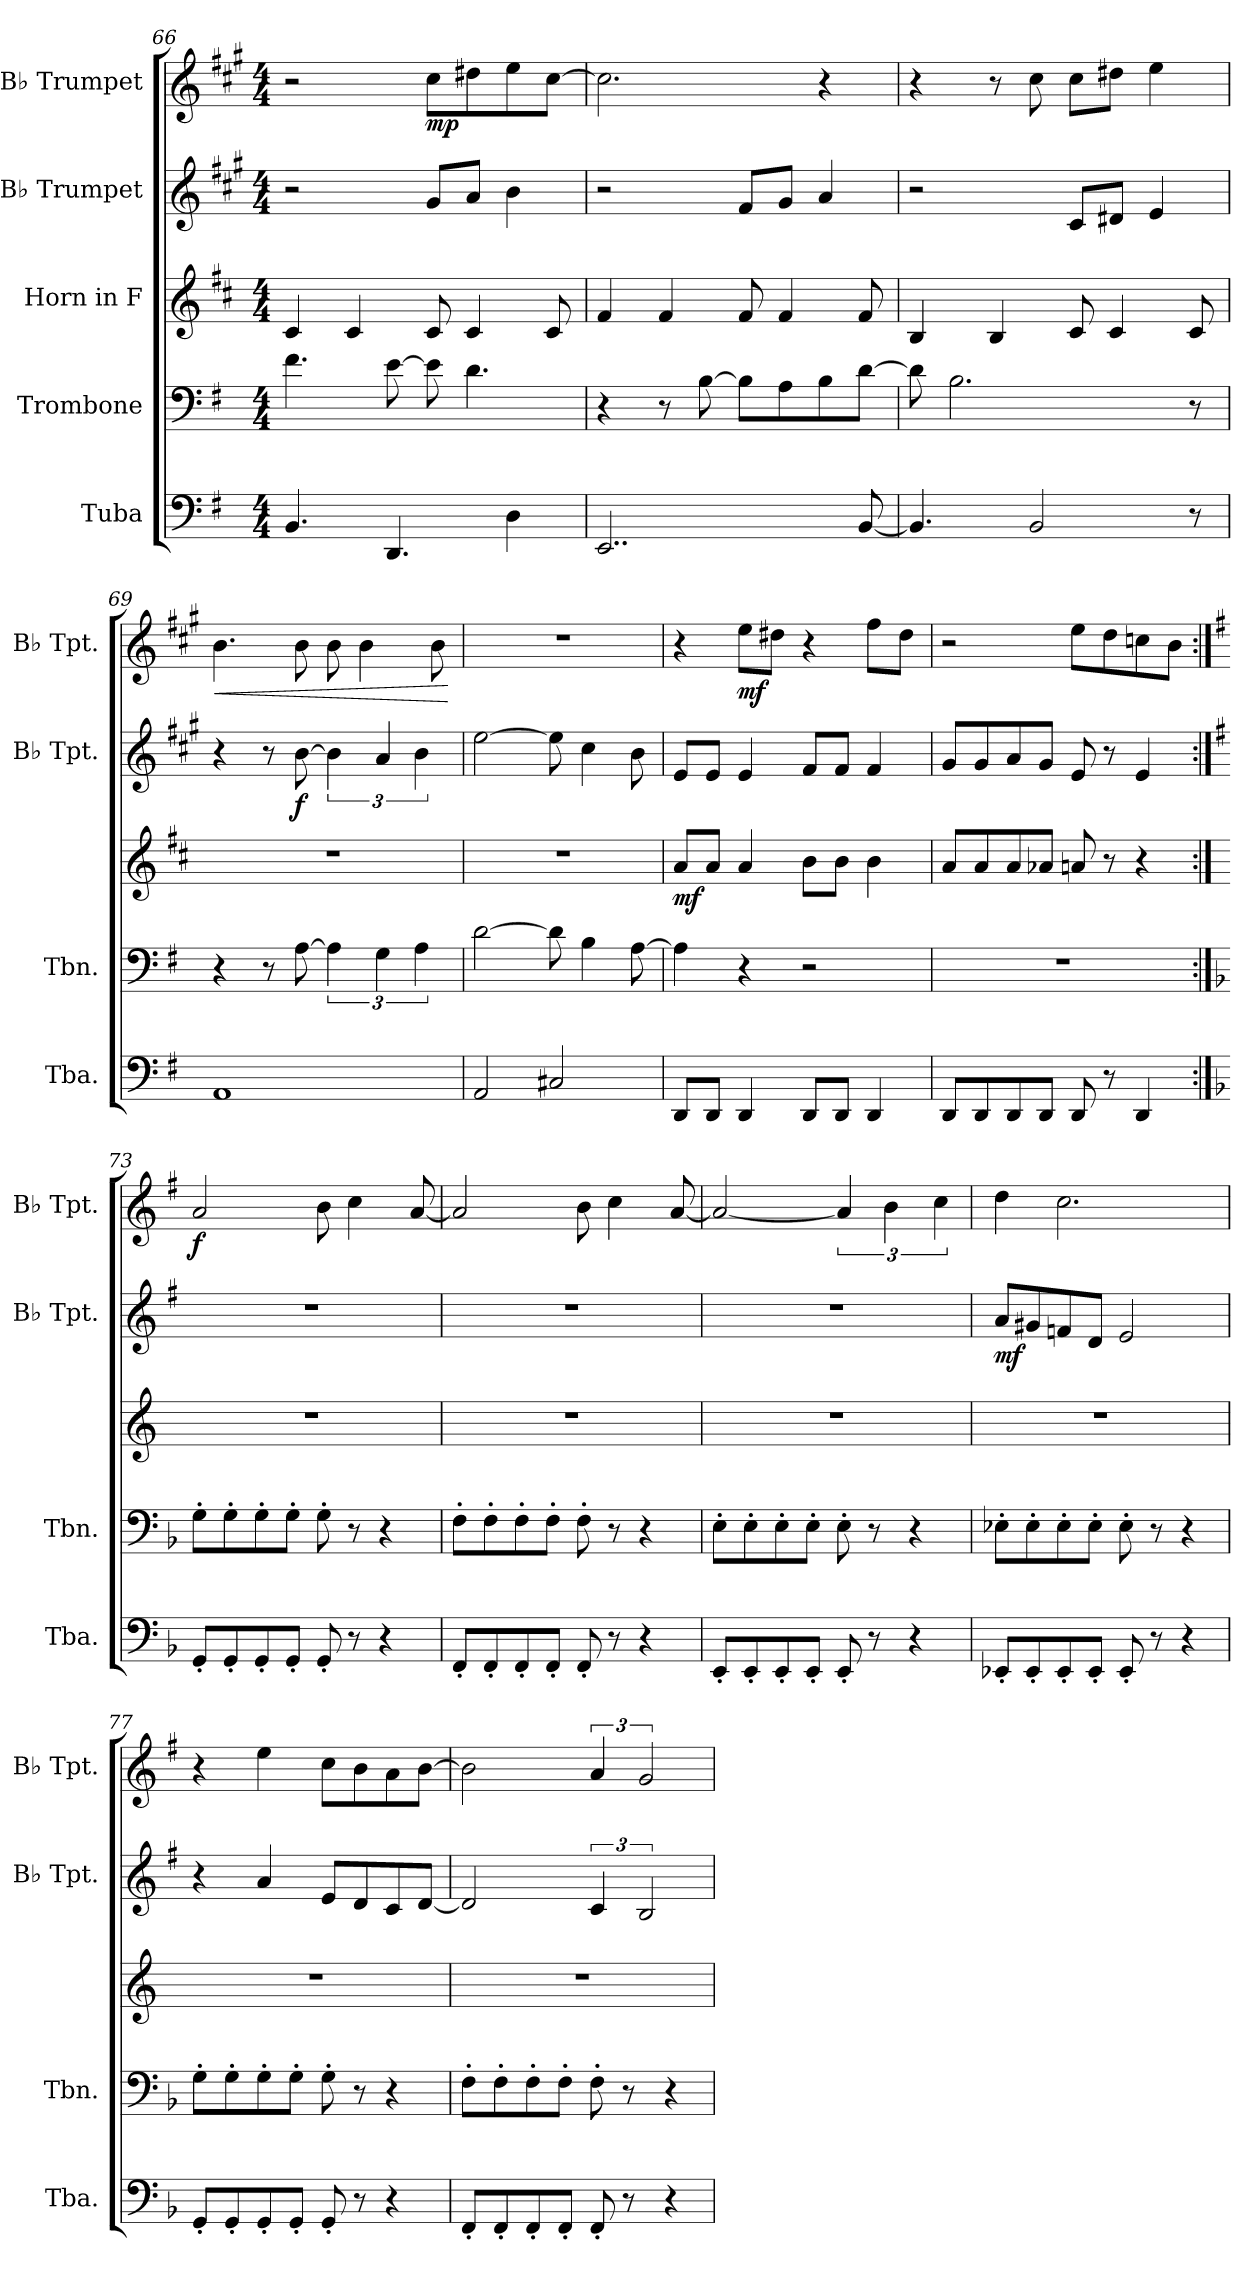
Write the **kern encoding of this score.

**kern	**kern	**kern	**dynam	**kern	**dynam	**kern	**dynam
*part5	*part4	*part3	*part3	*part2	*part2	*part1	*part1
*staff5	*staff4	*staff3	*staff3	*staff2	*staff2	*staff1	*staff1
*I"Tuba	*I"Trombone	*I"Horn in F	*	*I"B♭ Trumpet	*	*I"B♭ Trumpet	*
*I'Tba.	*I'Tbn.	*	*	*I'B♭ Tpt.	*	*I'B♭ Tpt.	*
*clefF4	*clefF4	*clefG2	*	*clefG2	*	*clefG2	*
*	*	*ITrd4c7	*	*ITrd1c2	*	*ITrd1c2	*
*k[f#]	*k[f#]	*k[f#]	*	*k[f#]	*	*k[f#]	*
*M4/4	*M4/4	*M4/4	*	*M4/4	*	*M4/4	*
=66	=66	=66	=66	=66	=66	=66	=66
4.BB/	4.f#\	4F#/	.	2r	.	2r	.
.	.	4F#/	.	.	.	.	.
4.DD/	[8e\	.	.	.	.	.	.
!	!	!	!	!	!	!	!LO:DY:b
.	8e\]	8F#/	.	8f#/L	.	8b\L	mp
.	4.d\	4F#/	.	8g/J	.	8cc#X\	.
4D\	.	.	.	4a\	.	8dd\	.
.	.	8F#/	.	.	.	[8b\J	.
=67	=67	=67	=67	=67	=67	=67	=67
2..EE/	4r	4B/	.	2r	.	2.b\]	.
.	8r	4B/	.	.	.	.	.
.	[8B\	.	.	.	.	.	.
.	8B\L]	8B/	.	8e/L	.	.	.
.	8A\	4B/	.	8f#/J	.	.	.
.	8B\	.	.	4g/	.	4r	.
[8BB/	[8d\J	8B/	.	.	.	.	.
!!LO:LB:g=z
=68	=68	=68	=68	=68	=68	=68	=68
4.BB/]	8d\]	4E/	.	2r	.	4r	.
.	2.B\	.	.	.	.	.	.
.	.	4E/	.	.	.	8r	.
2BB/	.	.	.	.	.	8b\	.
.	.	8F#/	.	8B/L	.	8b\L	.
.	.	4F#/	.	8c#X/J	.	8cc#X\J	.
.	.	.	.	4d/	.	4dd\	.
8r	8r	8F#/	.	.	.	.	.
=69	=69	=69	=69	=69	=69	=69	=69
!	!	!	!	!	!	!	!LO:HP:b
1AA	4r	1r	.	4r	.	4.a\	<
.	8r	.	.	8r	.	.	.
!	!	!	!	!	!LO:DY:b	!	!
.	[8A\	.	.	[8a\	f	8a\	.
.	6A\]	.	.	6a\]	.	8a\	.
.	.	.	.	.	.	4a\	.
.	6G\	.	.	6g/	.	.	.
.	6A\	.	.	6a\	.	.	.
.	.	.	.	.	.	8a\	.
.	.	.	.	.	.	.	[
=70	=70	=70	=70	=70	=70	=70	=70
2AA/	[2d\	1r	.	[2dd\	.	1r	.
2C#X/	8d\]	.	.	8dd\]	.	.	.
.	4B\	.	.	4b\	.	.	.
.	[8A\	.	.	8a\	.	.	.
=71	=71	=71	=71	=71	=71	=71	=71
!	!	!	!LO:DY:b	!	!	!	!
8DD/L	4A\]	8d/L	mf	8d/L	.	4r	.
8DD/J	.	8d/J	.	8d/J	.	.	.
!	!	!	!	!	!	!	!LO:DY:b
4DD/	4r	4d/	.	4d/	.	8dd\L	mf
.	.	.	.	.	.	8cc#X\J	.
8DD/L	2r	8e\L	.	8e/L	.	4r	.
8DD/J	.	8e\J	.	8e/J	.	.	.
4DD/	.	4e\	.	4e/	.	8ee\L	.
.	.	.	.	.	.	8cc#\J	.
!!LO:PB:g=z
=72	=72	=72	=72	=72	=72	=72	=72
8DD/L	1r	8d/L	.	8f#/L	.	2r	.
8DD/	.	8d/	.	8f#/	.	.	.
8DD/	.	8d/	.	8g/	.	.	.
8DD/J	.	8d-X/J	.	8f#/J	.	.	.
8DD/	.	8dn/	.	8d/	.	8dd\L	.
8r	.	8r	.	8r	.	8cc\	.
4DD/	.	4r	.	4d/	.	8b-X\	.
.	.	.	.	.	.	8a\J	.
=73:|!	=73:|!	=73:|!	=73:|!	=73:|!	=73:|!	=73:|!	=73:|!
*k[b-]	*k[b-]	*k[b-]	*	*k[b-]	*	*k[b-]	*
!	!	!	!	!	!	!	!LO:DY:b
8GG'/L	8G'\L	1r	.	1r	.	2g/	f
8GG'/	8G'\	.	.	.	.	.	.
8GG'/	8G'\	.	.	.	.	.	.
8GG'/J	8G'\J	.	.	.	.	.	.
8GG'/	8G'\	.	.	.	.	8a\	.
8r	8r	.	.	.	.	4b-\	.
4r	4r	.	.	.	.	.	.
.	.	.	.	.	.	[8g/	.
=74	=74	=74	=74	=74	=74	=74	=74
8FF'/L	8F'\L	1r	.	1r	.	2g/]	.
8FF'/	8F'\	.	.	.	.	.	.
8FF'/	8F'\	.	.	.	.	.	.
8FF'/J	8F'\J	.	.	.	.	.	.
8FF'/	8F'\	.	.	.	.	8a\	.
8r	8r	.	.	.	.	4b-\	.
4r	4r	.	.	.	.	.	.
.	.	.	.	.	.	[8g/	.
=75	=75	=75	=75	=75	=75	=75	=75
8EE'/L	8E'\L	1r	.	1r	.	2g/_	.
8EE'/	8E'\	.	.	.	.	.	.
8EE'/	8E'\	.	.	.	.	.	.
8EE'/J	8E'\J	.	.	.	.	.	.
8EE'/	8E'\	.	.	.	.	6g/]	.
8r	8r	.	.	.	.	.	.
.	.	.	.	.	.	6a\	.
4r	4r	.	.	.	.	.	.
.	.	.	.	.	.	6b-\	.
!!LO:LB:g=z
=76	=76	=76	=76	=76	=76	=76	=76
!	!	!	!	!	!LO:DY:b	!	!
8EE-X'/L	8E-X'\L	1r	.	8g/L	mf	4cc\	.
8EE-'/	8E-'\	.	.	8f#X/	.	.	.
8EE-'/	8E-'\	.	.	8e-X/	.	2.b-\	.
8EE-'/J	8E-'\J	.	.	8c/J	.	.	.
8EE-'/	8E-'\	.	.	2d/	.	.	.
8r	8r	.	.	.	.	.	.
4r	4r	.	.	.	.	.	.
=77	=77	=77	=77	=77	=77	=77	=77
8GG'/L	8G'\L	1r	.	4r	.	4r	.
8GG'/	8G'\	.	.	.	.	.	.
8GG'/	8G'\	.	.	4g/	.	4dd\	.
8GG'/J	8G'\J	.	.	.	.	.	.
8GG'/	8G'\	.	.	8d/L	.	8b-\L	.
8r	8r	.	.	8c/	.	8a\	.
4r	4r	.	.	8B-/	.	8g\	.
.	.	.	.	[8c/J	.	[8a\J	.
=78	=78	=78	=78	=78	=78	=78	=78
8FF'/L	8F'\L	1r	.	2c/]	.	2a\]	.
8FF'/	8F'\	.	.	.	.	.	.
8FF'/	8F'\	.	.	.	.	.	.
8FF'/J	8F'\J	.	.	.	.	.	.
8FF'/	8F'\	.	.	6B-/	.	6g/	.
8r	8r	.	.	.	.	.	.
.	.	.	.	3A/	.	3f/	.
4r	4r	.	.	.	.	.	.
=	=	=	=	=	=	=	=
*-	*-	*-	*-	*-	*-	*-	*-
